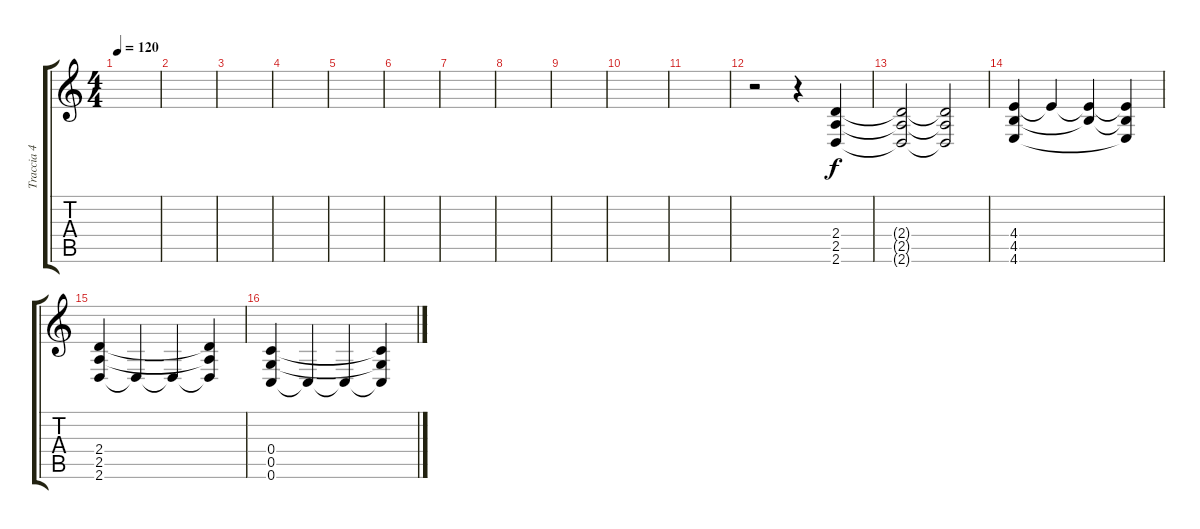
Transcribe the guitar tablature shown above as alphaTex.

\track ("Traccia 4" "Traccia 4") {instrument overdrivenguitar}
\staff {score tabs}
\tuning (D4 A3 F3 C3 G2 C2) {hide}
\ts (4 4)
\tempo 120
\clef g2
\ks c
|
|
|
|
|
|
|
|
|
|
|
r.2 r.4 (2.4 2.5 2.6).4 |
(2.4{t} 2.5{t} 2.6{t}).2 (2.4{t} 2.5{t} 2.6{t}).2 |
(4.4 4.5 4.6).4 4.4{t}.4 (4.4{t} 4.5{t}).4 (4.4{t} 4.5{t} 4.6{t}).4 |
(2.4 2.5 2.6).4 2.6{t}.4 2.6{t}.4 (2.4{t} 2.5{t} 2.6{t}).4 |
(0.4 0.5 0.6).4 0.6{t}.4 0.6{t}.4 (0.4{t} 0.5{t} 0.6{t}).4
